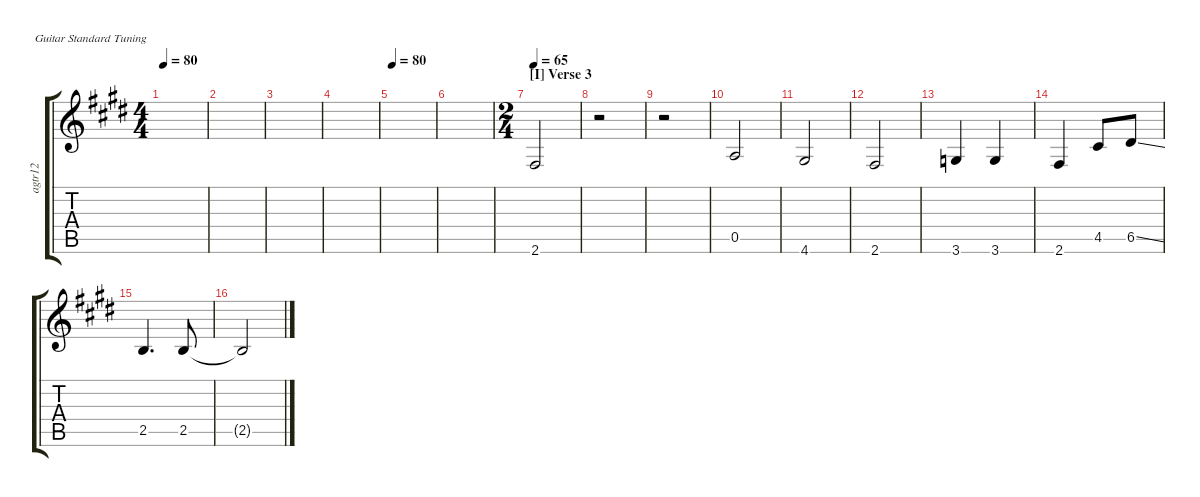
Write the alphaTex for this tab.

\defaultSystemsLayout 4
\hideDynamics
\bracketExtendMode groupsimilarinstruments
\otherSystemsTrackNameOrientation horizontal
\chordDiagramsInScore
\track ("A.Guitar (12 String)" "agtr12") {instrument electricpiano1}
\staff {score tabs}
\tuning (E4 B3 G3 D3 A2 E2)
\displaytranspose 12
\ts (4 4)
\tempo 80
\clef g2
\ks e
|
|
|
|
\tempo 80
|
|
\ts (2 4)
\beaming (8 2 2)
\section ("I" "Verse 3")
\tempo 65
2.6{acc #}.2 |
r.2 |
r.2 |
0.5{acc forcenatural}.2 |
4.6{acc #}.2 |
2.6{acc #}.2 |
3.6{acc forcenatural}.4 3.6{acc forcenatural}.4 |
2.6{acc #}.4 4.5{acc #}.8 6.5{ss acc #}.8 |
2.5{acc forcenatural}.4{d} 2.5{acc forcenatural}.8 |
2.5{t acc forcenatural}.2
